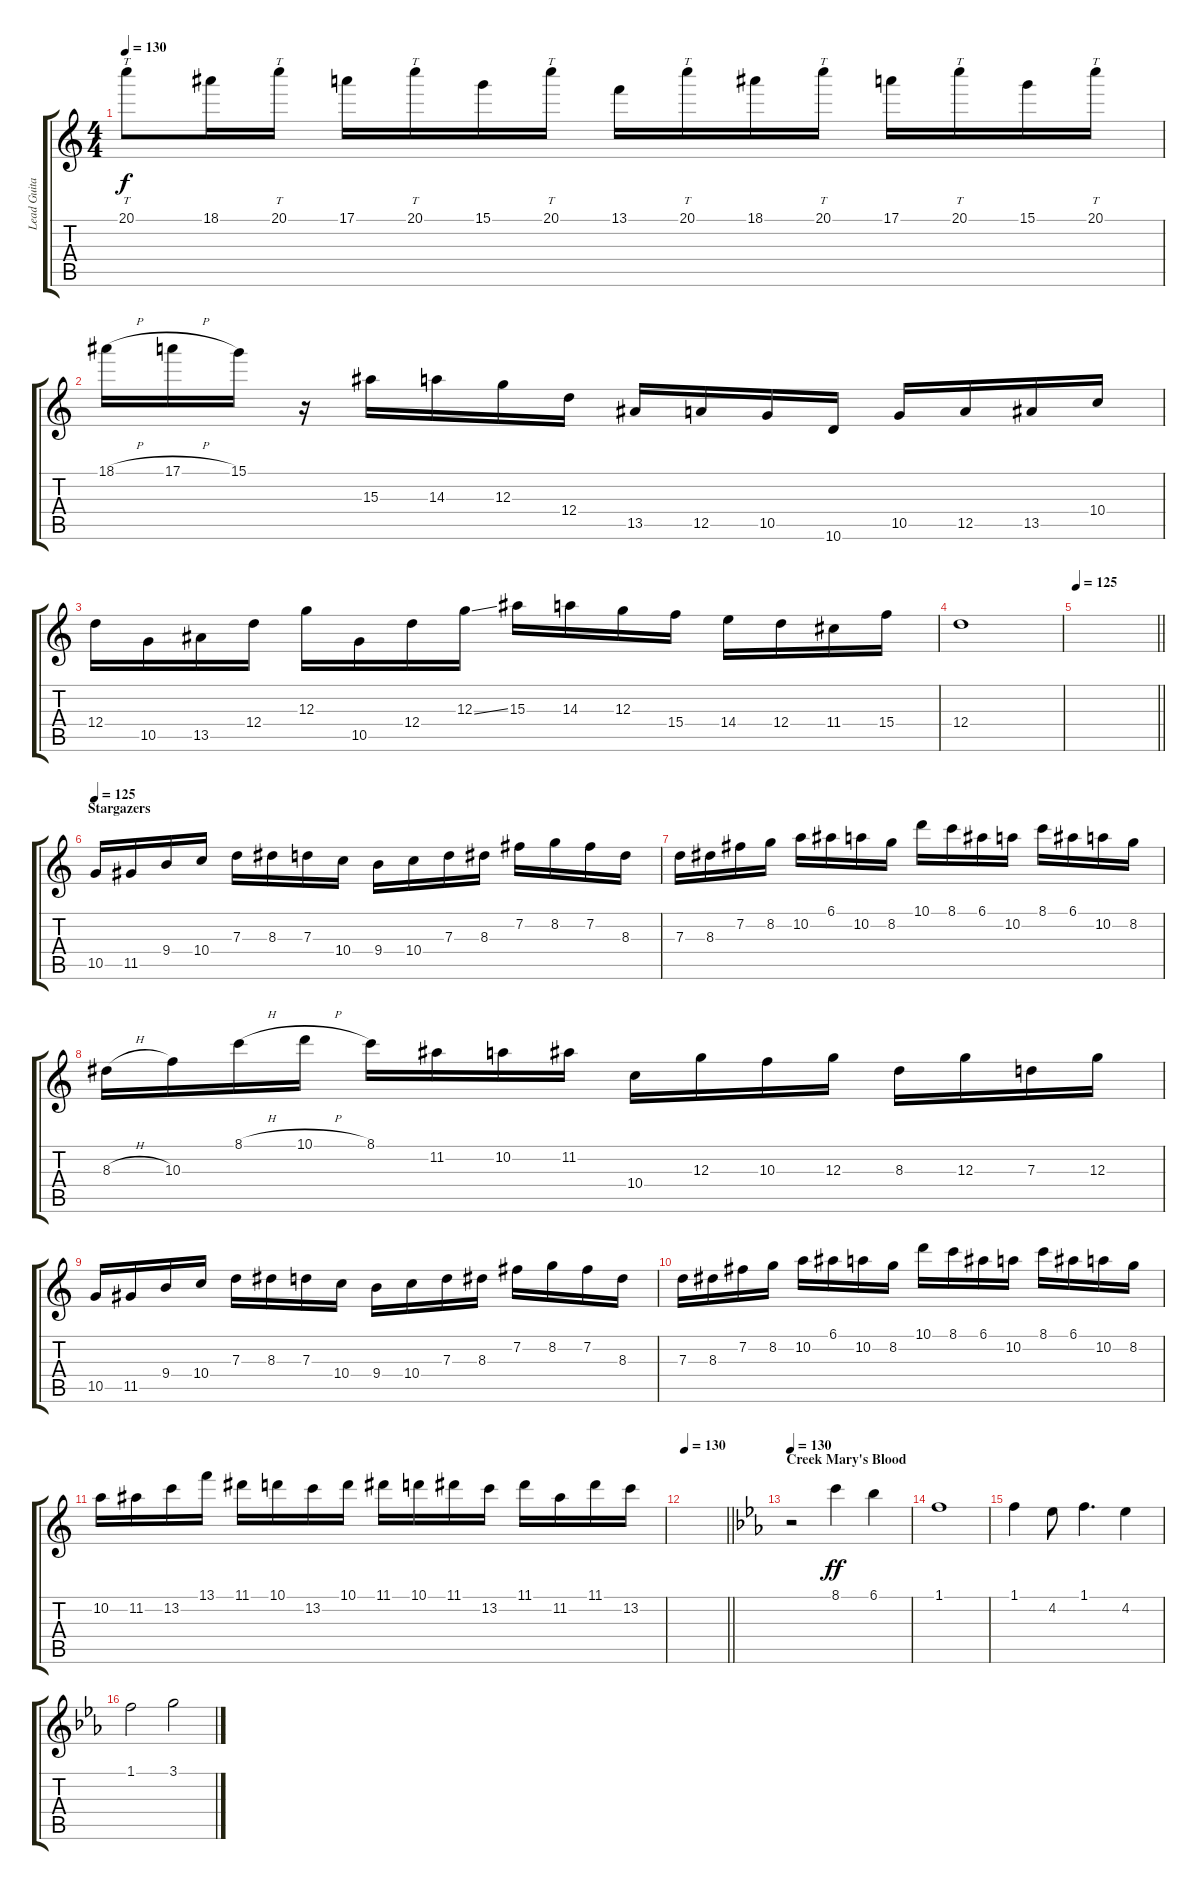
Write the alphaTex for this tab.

\track ("Lead Guitar : Open E" "Lead Guita") {instrument overdrivenguitar}
\staff {score tabs}
\tuning (E4 B3 G3 D3 A2 E2) {hide}
\ts (4 4)
\tempo 130
\clef g2
\ks c
20.1.8{tt dy f} 18.1.16 20.1.16{tt} 17.1.16 20.1.16{tt} 15.1.16 20.1.16{tt} 13.1.16 20.1.16{tt} 18.1.16 20.1.16{tt} 17.1.16 20.1.16{tt} 15.1.16 20.1.16{tt} |
18.1{h}.16 17.1{h}.16 15.1.16 r.16 15.3.16 14.3.16 12.3.16 12.4.16 13.5.16 12.5.16 10.5.16 10.6.16 10.5.16 12.5.16 13.5.16 10.4.16 |
12.4.16 10.5.16 13.5.16 12.4.16 12.3.16 10.5.16 12.4.16 12.3{ss}.16 15.3.16 14.3.16 12.3.16 15.4.16 14.4.16 12.4.16 11.4.16 15.4.16 |
12.4.1 |
\tempo 125
\barLineRight lightlight
|
\section ("" "Stargazers")
\tempo 125
10.5.16 11.5.16 9.4.16 10.4.16 7.3.16 8.3.16 7.3.16 10.4.16 9.4.16 10.4.16 7.3.16 8.3.16 7.2.16 8.2.16 7.2.16 8.3.16 |
7.3.16 8.3.16 7.2.16 8.2.16 10.2.16 6.1.16 10.2.16 8.2.16 10.1.16 8.1.16 6.1.16 10.2.16 8.1.16 6.1.16 10.2.16 8.2.16 |
8.3{h}.16 10.3.16 8.1{h}.16 10.1{h}.16 8.1.16 11.2.16 10.2.16 11.2.16 10.4.16 12.3.16 10.3.16 12.3.16 8.3.16 12.3.16 7.3.16 12.3.16 |
10.5.16 11.5.16 9.4.16 10.4.16 7.3.16 8.3.16 7.3.16 10.4.16 9.4.16 10.4.16 7.3.16 8.3.16 7.2.16 8.2.16 7.2.16 8.3.16 |
7.3.16 8.3.16 7.2.16 8.2.16 10.2.16 6.1.16 10.2.16 8.2.16 10.1.16 8.1.16 6.1.16 10.2.16 8.1.16 6.1.16 10.2.16 8.2.16 |
10.2.16 11.2.16 13.2.16 13.1.16 11.1.16 10.1.16 13.2.16 10.1.16 11.1.16 10.1.16 11.1.16 13.2.16 11.1.16 11.2.16 11.1.16 13.2.16 |
\tempo 130
\barLineRight lightlight
|
\section ("" "Creek Mary's Blood")
\tempo 130
\ks cminor
r.2{volume 11 instrument distortionguitar} 8.1.4{dy ff} 6.1.4 |
1.1.1 |
1.1.4 4.2.8 1.1.4{d} 4.2.4 |
1.1.2 3.1.2
